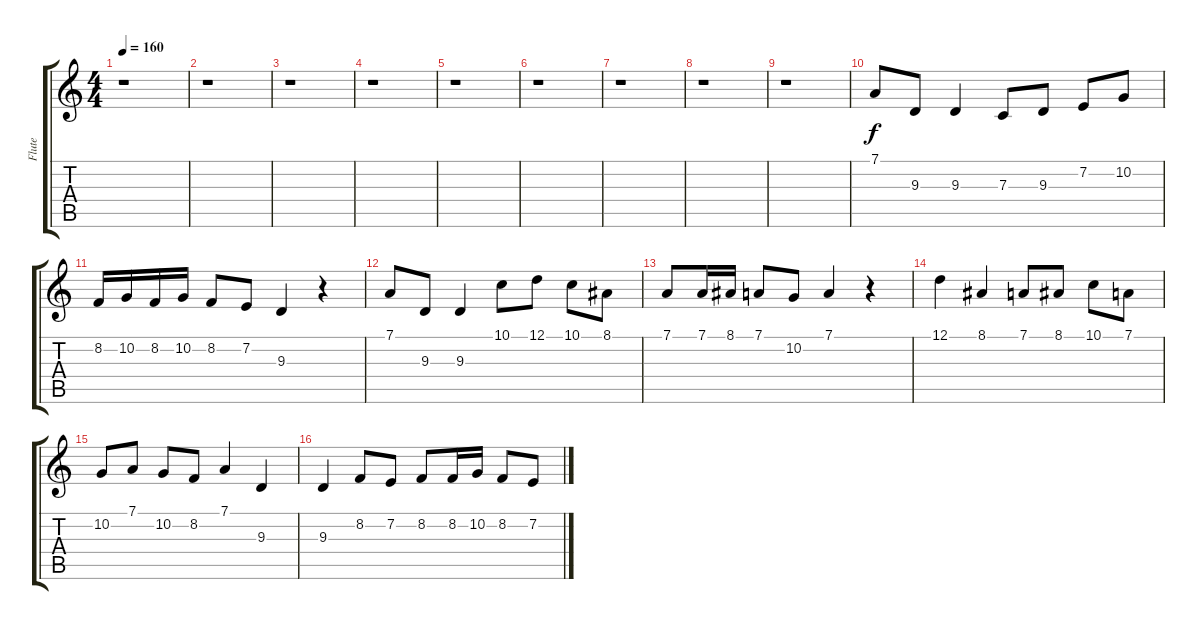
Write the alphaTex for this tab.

\track ("Flute" "Flute") {instrument flute}
\staff {score tabs}
\tuning (D4 A3 F3 C3 G2 D2) {hide}
\ts (4 4)
\tempo 160
\clef g2
\ks c
r.1{dy f} |
r.1 |
r.1 |
r.1 |
r.1 |
r.1 |
r.1 |
r.1 |
r.1 |
7.1.8 9.3.8 9.3.4 7.3.8 9.3.8 7.2.8 10.2.8 |
8.2.16 10.2.16 8.2.16 10.2.16 8.2.8 7.2.8 9.3.4 r.4 |
7.1.8 9.3.8 9.3.4 10.1.8 12.1.8 10.1.8 8.1.8 |
7.1.8 7.1.16 8.1.16 7.1.8 10.2.8 7.1.4 r.4 |
12.1.4 8.1.4 7.1.8 8.1.8 10.1.8 7.1.8 |
10.2.8 7.1.8 10.2.8 8.2.8 7.1.4 9.3.4 |
9.3.4 8.2.8 7.2.8 8.2.8 8.2.16 10.2.16 8.2.8 7.2.8
